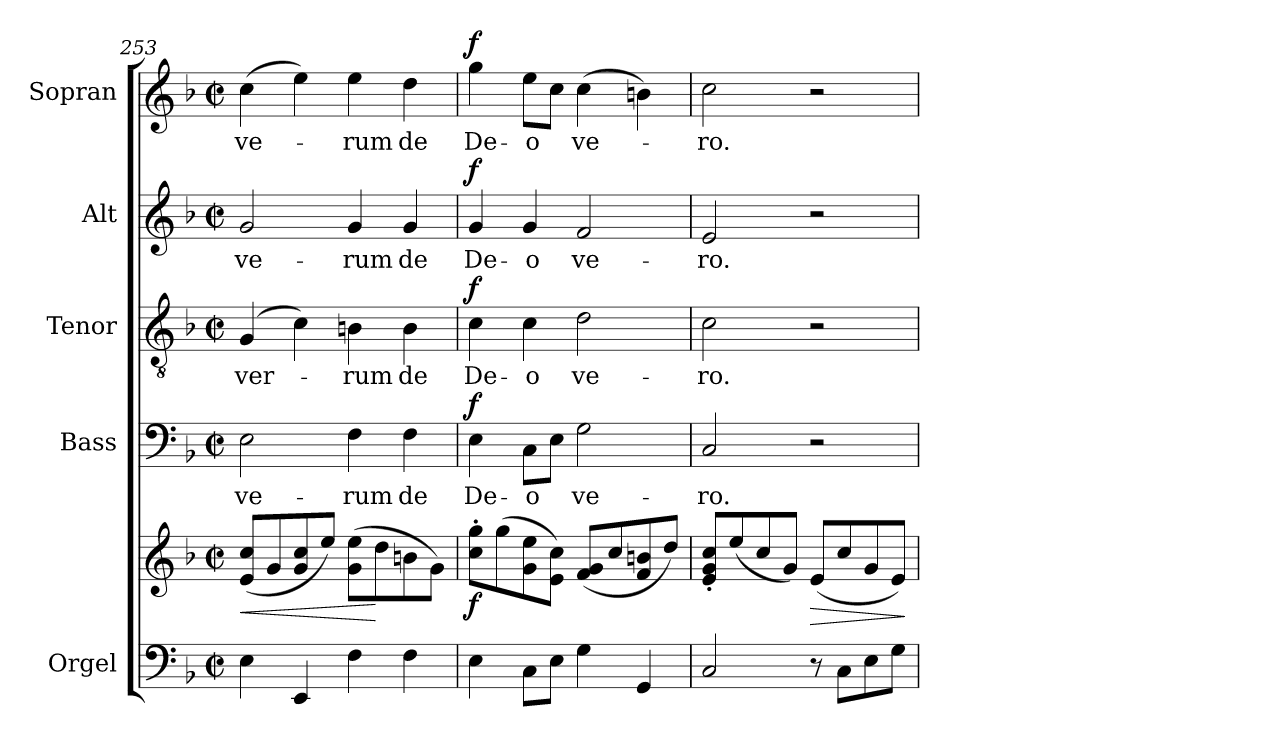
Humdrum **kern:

**kern	**kern	**dynam	**kern	**text	**dynam	**kern	**text	**dynam	**kern	**text	**dynam	**kern	**text	**dynam
*part5	*part5	*part5	*part4	*part4	*part4	*part3	*part3	*part3	*part2	*part2	*part2	*part1	*part1	*part1
*staff6	*staff5	*staff5/6	*staff4	*staff4	*staff4	*staff3	*staff3	*staff3	*staff2	*staff2	*staff2	*staff1	*staff1	*staff1
*I"Orgel	*	*	*I"Bass	*	*	*I"Tenor	*	*	*I"Alt	*	*	*I"Sopran	*	*
*I'Org.	*	*	*I'B.	*	*	*I'T.	*	*	*I'A.	*	*	*I'S.	*	*
*clefF4	*clefG2	*	*clefF4	*	*	*clefGv2	*	*	*clefG2	*	*	*clefG2	*	*
*k[b-]	*k[b-]	*	*k[b-]	*	*	*k[b-]	*	*	*k[b-]	*	*	*k[b-]	*	*
*F:	*F:	*	*F:	*	*	*F:	*	*	*F:	*	*	*F:	*	*
*M2/2	*M2/2	*	*M2/2	*	*	*M2/2	*	*	*M2/2	*	*	*M2/2	*	*
*met(c|)	*met(c|)	*	*met(c|)	*	*	*met(c|)	*	*	*met(c|)	*	*	*met(c|)	*	*
=253	=253	=253	=253	=253	=253	=253	=253	=253	=253	=253	=253	=253	=253	=253
!	!	!LO:HP:b	!	!LO:LY:b	!	!	!LO:LY:b	!	!	!LO:LY:b	!	!	!LO:LY:b	!
4E\	(<8e/ 8cc/L	<	2E\	ve-	.	(4G/	ver-	.	2g/	ve-	.	(>4cc\	ve-	.
.	8g/	.	.	.	.	.	.	.	.	.	.	.	.	.
4EE/	8g/ 8cc/	.	.	.	.	4c\)	.	.	.	.	.	4ee\)	.	.
.	8ee/J)	.	.	.	.	.	.	.	.	.	.	.	.	.
!	!	!	!	!LO:LY:b	!	!	!LO:LY:b	!	!	!LO:LY:b	!	!	!LO:LY:b	!
4F\	(>8g\ 8ee\L	.	4F\	-rum	.	4Bn\	-rum	.	4g/	-rum	.	4ee\	-rum	.
.	8dd\	[	.	.	.	.	.	.	.	.	.	.	.	.
!	!	!	!	!LO:LY:b	!	!	!LO:LY:b	!	!	!LO:LY:b	!	!	!LO:LY:b	!
4F\	8bn\	.	4F\	de	.	4B\	de	.	4g/	de	.	4dd\	de	.
.	8g\J)	.	.	.	.	.	.	.	.	.	.	.	.	.
!!LO:LB:g=z
=254	=254	=254	=254	=254	=254	=254	=254	=254	=254	=254	=254	=254	=254	=254
!	!	!LO:DY:b	!	!LO:LY:b	!LO:DY:a	!	!LO:LY:b	!LO:DY:a	!	!LO:LY:b	!LO:DY:a	!	!LO:LY:b	!LO:DY:a
4E\	8cc\'> 8gg\'>L	f	4E\	De-	f	4c\	De-	f	4g/	De-	f	4gg\	De-	f
.	(>8gg\	.	.	.	.	.	.	.	.	.	.	.	.	.
!	!	!	!	!LO:LY:b	!	!	!LO:LY:b	!	!	!LO:LY:b	!	!	!LO:LY:b	!
8C\L	8g\ 8ee\	.	8C\L	-o	.	4c\	-o	.	4g/	-o	.	8ee\L	-o	.
8E\J	8e\ 8cc\J)	.	8E\J	.	.	.	.	.	.	.	.	8cc\J	.	.
!	!	!	!	!LO:LY:b	!	!	!LO:LY:b	!	!	!LO:LY:b	!	!	!LO:LY:b	!
4G\	(<8f/ 8g/L	.	2G\	ve-	.	2d\	ve-	.	2f/	ve-	.	(>4cc\	ve-	.
.	8cc/	.	.	.	.	.	.	.	.	.	.	.	.	.
4GG/	8f/ 8bn/	.	.	.	.	.	.	.	.	.	.	4bn\)	.	.
.	8dd/J)	.	.	.	.	.	.	.	.	.	.	.	.	.
=255	=255	=255	=255	=255	=255	=255	=255	=255	=255	=255	=255	=255	=255	=255
!	!	!	!	!LO:LY:b	!	!	!LO:LY:b	!	!	!LO:LY:b	!	!	!LO:LY:b	!
2C/	8e/'< 8g/'< 8cc/'<L	.	2C/	-ro.	.	2c\	-ro.	.	2e/	-ro.	.	2cc\	-ro.	.
.	(<8ee/	.	.	.	.	.	.	.	.	.	.	.	.	.
.	8cc/	.	.	.	.	.	.	.	.	.	.	.	.	.
.	8g/J)	.	.	.	.	.	.	.	.	.	.	.	.	.
!	!	!LO:HP:b	!	!	!	!	!	!	!	!	!	!	!	!
8r	(<8e/L	>	2r	.	.	2r	.	.	2r	.	.	2r	.	.
8C\L	8cc/	.	.	.	.	.	.	.	.	.	.	.	.	.
8E\	8g/	.	.	.	.	.	.	.	.	.	.	.	.	.
8G\J	8e/J)	.	.	.	.	.	.	.	.	.	.	.	.	.
.	.	]	.	.	.	.	.	.	.	.	.	.	.	.
=	=	=	=	=	=	=	=	=	=	=	=	=	=	=
*-	*-	*-	*-	*-	*-	*-	*-	*-	*-	*-	*-	*-	*-	*-
